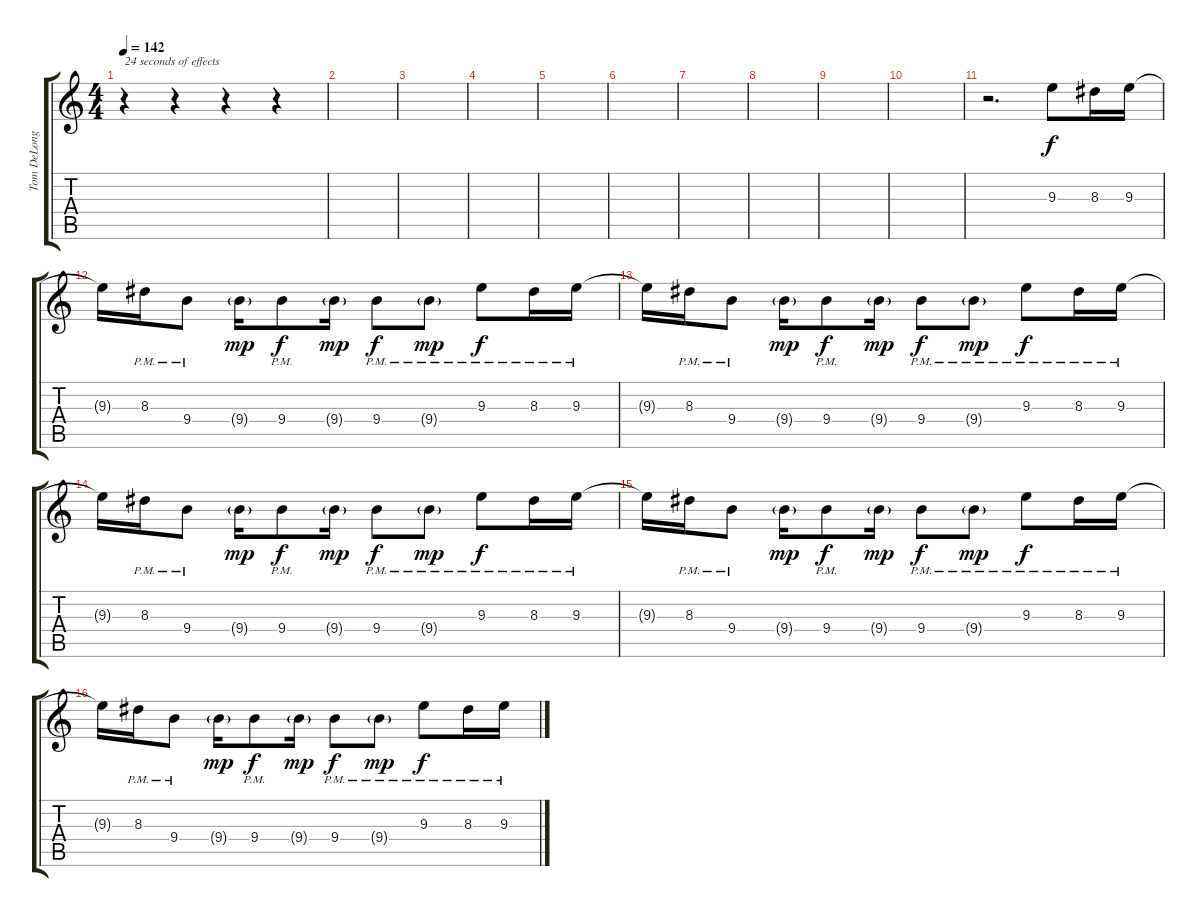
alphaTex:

\track ("Tom DeLonge" "Tom DeLong") {instrument distortionguitar}
\staff {score tabs}
\tuning (E4 B3 G3 D3 A2 E2) {hide}
\ts (4 4)
\tempo 142
\clef g2
\ks c
r.4{txt "24 seconds of effects" dy f instrument distortionguitar} r.4 r.4 r.4 |
|
|
|
|
|
|
|
|
|
r.2{d volume 0} 9.3.8{volume 7} 8.3.16 9.3.16 |
9.3{t}.16 8.3{pm}.16 9.4{pm}.8 9.4{g}.16{dy mp} 9.4{pm}.8{dy f} 9.4{g}.16{dy mp} 9.4{pm}.8{dy f} 9.4{g pm}.8{dy mp} 9.3{pm}.8{dy f} 8.3{pm}.16 9.3{pm}.16 |
9.3{t}.16 8.3{pm}.16 9.4{pm}.8 9.4{g}.16{dy mp} 9.4{pm}.8{dy f} 9.4{g}.16{dy mp} 9.4{pm}.8{dy f} 9.4{g pm}.8{dy mp} 9.3{pm}.8{dy f} 8.3{pm}.16 9.3{pm}.16 |
9.3{t}.16 8.3{pm}.16 9.4{pm}.8 9.4{g}.16{dy mp} 9.4{pm}.8{dy f} 9.4{g}.16{dy mp} 9.4{pm}.8{dy f} 9.4{g pm}.8{dy mp} 9.3{pm}.8{dy f} 8.3{pm}.16 9.3{pm}.16 |
9.3{t}.16 8.3{pm}.16 9.4{pm}.8 9.4{g}.16{dy mp} 9.4{pm}.8{dy f} 9.4{g}.16{dy mp} 9.4{pm}.8{dy f} 9.4{g pm}.8{dy mp} 9.3{pm}.8{dy f} 8.3{pm}.16 9.3{pm}.16 |
9.3{t}.16 8.3{pm}.16 9.4{pm}.8 9.4{g}.16{dy mp} 9.4{pm}.8{dy f} 9.4{g}.16{dy mp} 9.4{pm}.8{dy f} 9.4{g pm}.8{dy mp} 9.3{pm}.8{dy f} 8.3{pm}.16 9.3{pm}.16
